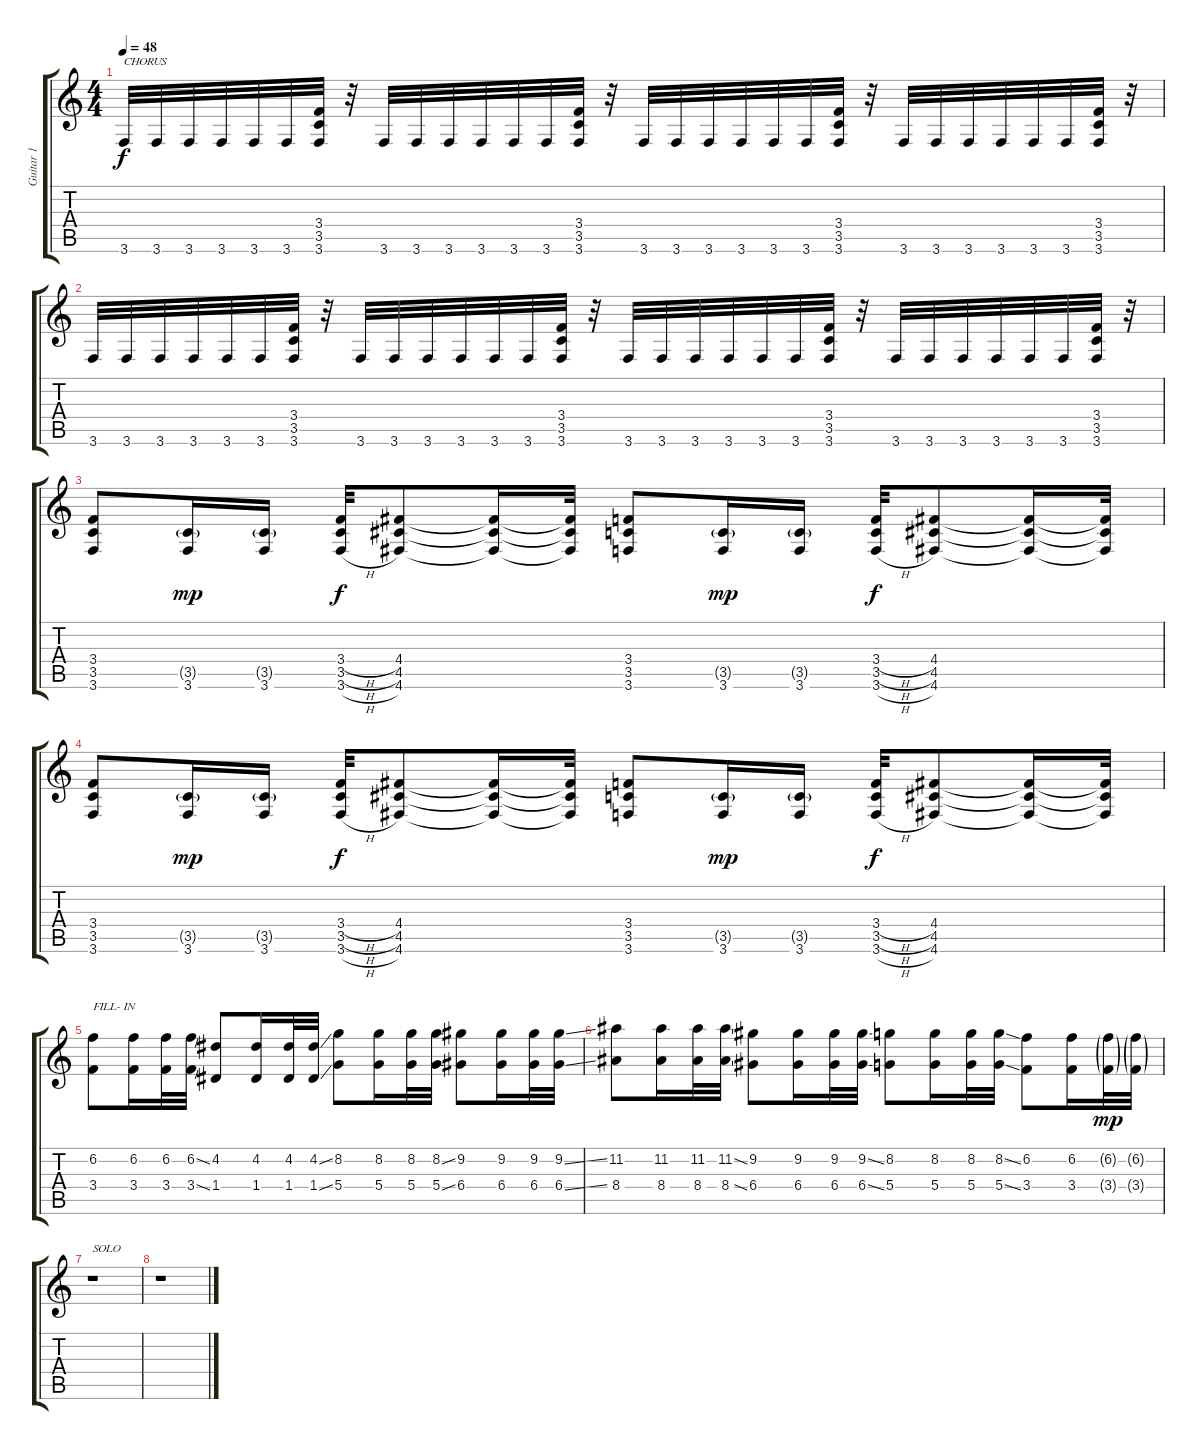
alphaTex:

\track ("Guitar 1" "Guitar 1") {instrument overdrivenguitar}
\staff {score tabs}
\tuning (E4 B3 G3 D3 A2 D2) {hide}
\ts (4 4)
\tempo 48
\clef g2
\ks c
3.6.32{txt "CHORUS" dy f} 3.6.32 3.6.32 3.6.32 3.6.32 3.6.32 (3.4 3.5 3.6).32 r.32 3.6.32 3.6.32 3.6.32 3.6.32 3.6.32 3.6.32 (3.4 3.5 3.6).32 r.32 3.6.32 3.6.32 3.6.32 3.6.32 3.6.32 3.6.32 (3.4 3.5 3.6).32 r.32 3.6.32 3.6.32 3.6.32 3.6.32 3.6.32 3.6.32 (3.4 3.5 3.6).32 r.32 |
3.6.32 3.6.32 3.6.32 3.6.32 3.6.32 3.6.32 (3.4 3.5 3.6).32 r.32 3.6.32 3.6.32 3.6.32 3.6.32 3.6.32 3.6.32 (3.4 3.5 3.6).32 r.32 3.6.32 3.6.32 3.6.32 3.6.32 3.6.32 3.6.32 (3.4 3.5 3.6).32 r.32 3.6.32 3.6.32 3.6.32 3.6.32 3.6.32 3.6.32 (3.4 3.5 3.6).32 r.32 |
(3.4 3.5 3.6).8 (3.5{g} 3.6).16{dy mp} (3.5{g} 3.6).16 (3.4{h} 3.5{h} 3.6{h}).32{dy f} (4.4 4.5 4.6).8 (4.4{t} 4.5{t} 4.6{t}).16 (4.4{t} 4.5{t} 4.6{t}).32 (3.4 3.5 3.6).8 (3.5{g} 3.6).16{dy mp} (3.5{g} 3.6).16 (3.4{h} 3.5{h} 3.6{h}).32{dy f} (4.4 4.5 4.6).8 (4.4{t} 4.5{t} 4.6{t}).16 (4.4{t} 4.5{t} 4.6{t}).32 |
(3.4 3.5 3.6).8 (3.5{g} 3.6).16{dy mp} (3.5{g} 3.6).16 (3.4{h} 3.5{h} 3.6{h}).32{dy f} (4.4 4.5 4.6).8 (4.4{t} 4.5{t} 4.6{t}).16 (4.4{t} 4.5{t} 4.6{t}).32 (3.4 3.5 3.6).8 (3.5{g} 3.6).16{dy mp} (3.5{g} 3.6).16 (3.4{h} 3.5{h} 3.6{h}).32{dy f} (4.4 4.5 4.6).8 (4.4{t} 4.5{t} 4.6{t}).16 (4.4{t} 4.5{t} 4.6{t}).32 |
(6.2 3.4).8{txt "FILL- IN"} (6.2 3.4).16 (6.2 3.4).32 (6.2{ss} 3.4{ss}).32 (4.2 1.4).8 (4.2 1.4).16 (4.2 1.4).32 (4.2{ss} 1.4{ss}).32 (8.2 5.4).8 (8.2 5.4).16 (8.2 5.4).32 (8.2{ss} 5.4{ss}).32 (9.2 6.4).8 (9.2 6.4).16 (9.2 6.4).32 (9.2{ss} 6.4{ss}).32 |
(11.2 8.4).8 (11.2 8.4).16 (11.2 8.4).32 (11.2{ss} 8.4{ss}).32 (9.2 6.4).8 (9.2 6.4).16 (9.2 6.4).32 (9.2{ss} 6.4{ss}).32 (8.2 5.4).8 (8.2 5.4).16 (8.2 5.4).32 (8.2{ss} 5.4{ss}).32 (6.2 3.4).8 (6.2 3.4).16 (6.2{g} 3.4{g}).32{dy mp} (6.2{g} 3.4{g}).32 |
r.1{txt "SOLO"} |
r.1
